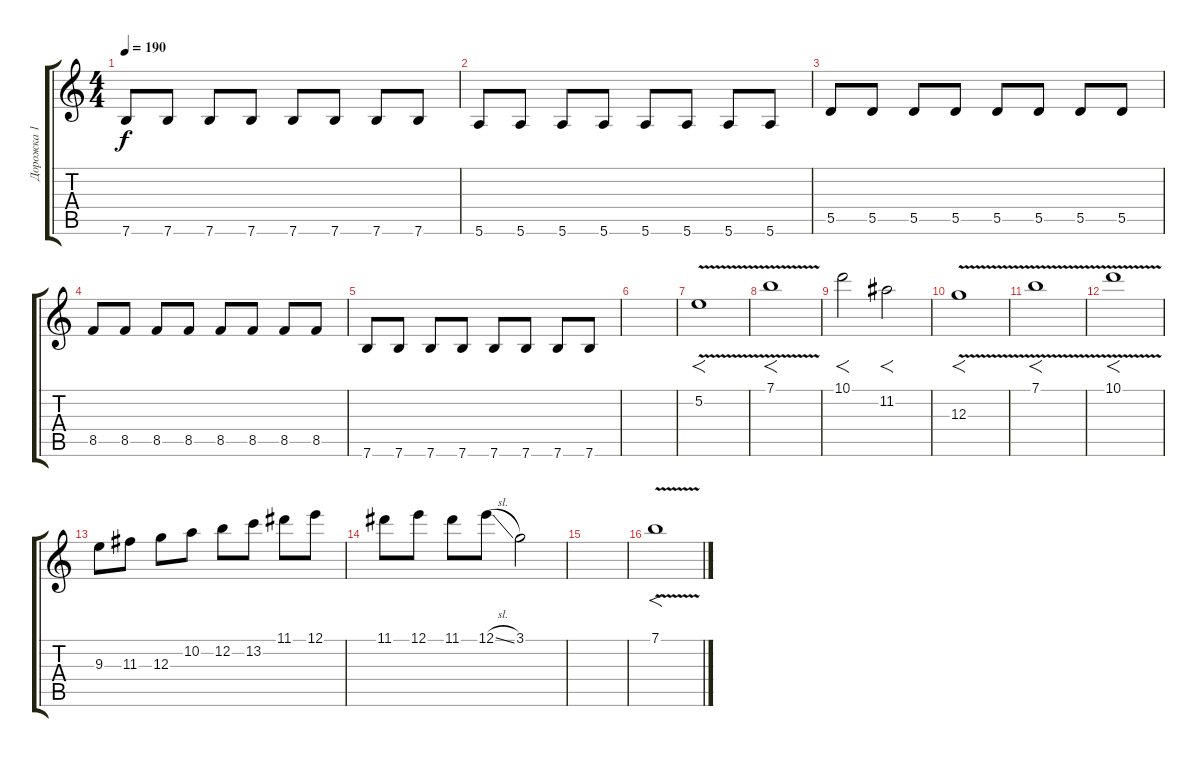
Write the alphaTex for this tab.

\track ("Дорожка 1" "Дорожка 1") {instrument distortionguitar}
\staff {score tabs}
\tuning (E4 B3 G3 D3 A2 E2) {hide}
\ts (4 4)
\tempo 190
\clef g2
\ks c
7.6.8{dy f} 7.6.8 7.6.8 7.6.8 7.6.8 7.6.8 7.6.8 7.6.8 |
5.6.8 5.6.8 5.6.8 5.6.8 5.6.8 5.6.8 5.6.8 5.6.8 |
5.5.8 5.5.8 5.5.8 5.5.8 5.5.8 5.5.8 5.5.8 5.5.8 |
8.5.8 8.5.8 8.5.8 8.5.8 8.5.8 8.5.8 8.5.8 8.5.8 |
7.6.8 7.6.8 7.6.8 7.6.8 7.6.8 7.6.8 7.6.8 7.6.8 |
|
5.2{v}.1{f} |
7.1{v}.1{f} |
10.1.2{f} 11.2.2{f} |
12.3{v}.1{f} |
7.1{v}.1{f} |
10.1{v}.1{f} |
9.3.8 11.3.8 12.3.8 10.2.8 12.2.8 13.2.8 11.1.8 12.1.8 |
11.1.8 12.1.8 11.1.8 12.1{sl}.8 3.1.2 |
|
7.1{v}.1{f}
